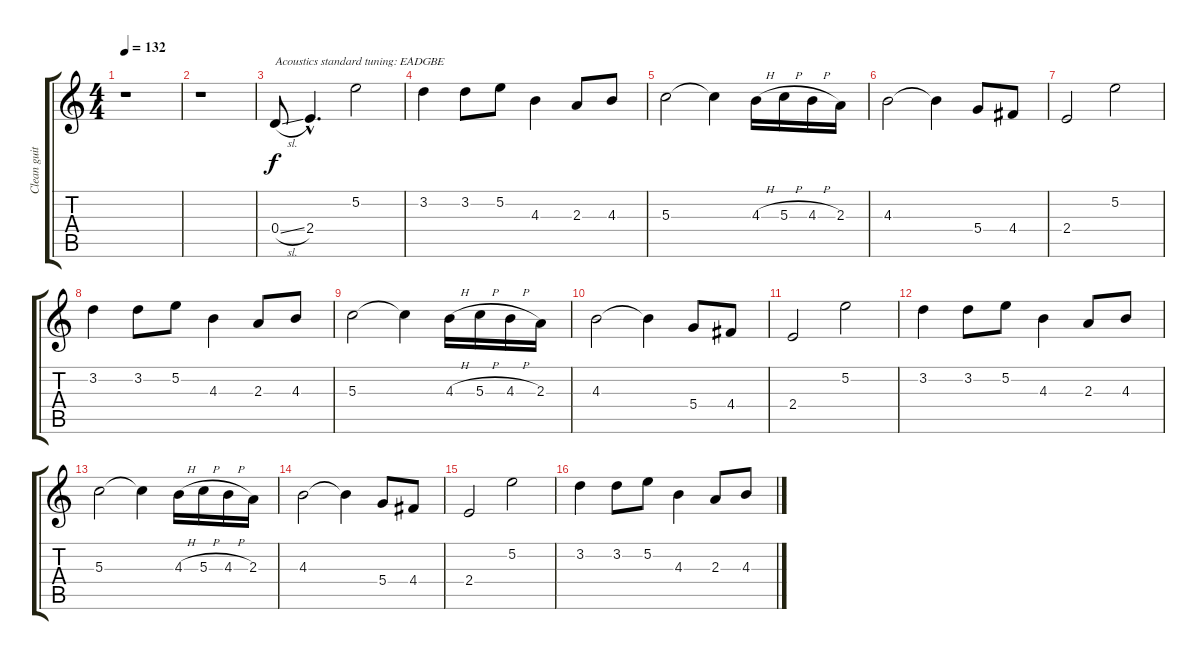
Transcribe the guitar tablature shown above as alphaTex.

\track ("Clean guitar fills" "Clean guit") {instrument acousticguitarsteel}
\staff {score tabs}
\tuning (E4 B3 G3 D3 A2 E2) {hide}
\ts (4 4)
\tempo 132
\clef g2
\ks c
r.1{dy f} |
r.1 |
0.4{sl}.8{txt "Acoustics standard tuning: EADGBE"} 2.4{hac}.4{d} 5.2.2 |
3.2.4 3.2.8 5.2.8 4.3.4 2.3.8 4.3.8 |
5.3.2 5.3{t}.4 4.3{h}.16 5.3{h}.16 4.3{h}.16 2.3.16 |
4.3.2 4.3{t}.4 5.4.8 4.4.8 |
2.4.2 5.2.2 |
3.2.4 3.2.8 5.2.8 4.3.4 2.3.8 4.3.8 |
5.3.2 5.3{t}.4 4.3{h}.16 5.3{h}.16 4.3{h}.16 2.3.16 |
4.3.2 4.3{t}.4 5.4.8 4.4.8 |
2.4.2 5.2.2 |
3.2.4 3.2.8 5.2.8 4.3.4 2.3.8 4.3.8 |
5.3.2 5.3{t}.4 4.3{h}.16 5.3{h}.16 4.3{h}.16 2.3.16 |
4.3.2 4.3{t}.4 5.4.8 4.4.8 |
2.4.2 5.2.2 |
3.2.4 3.2.8 5.2.8 4.3.4 2.3.8 4.3.8
